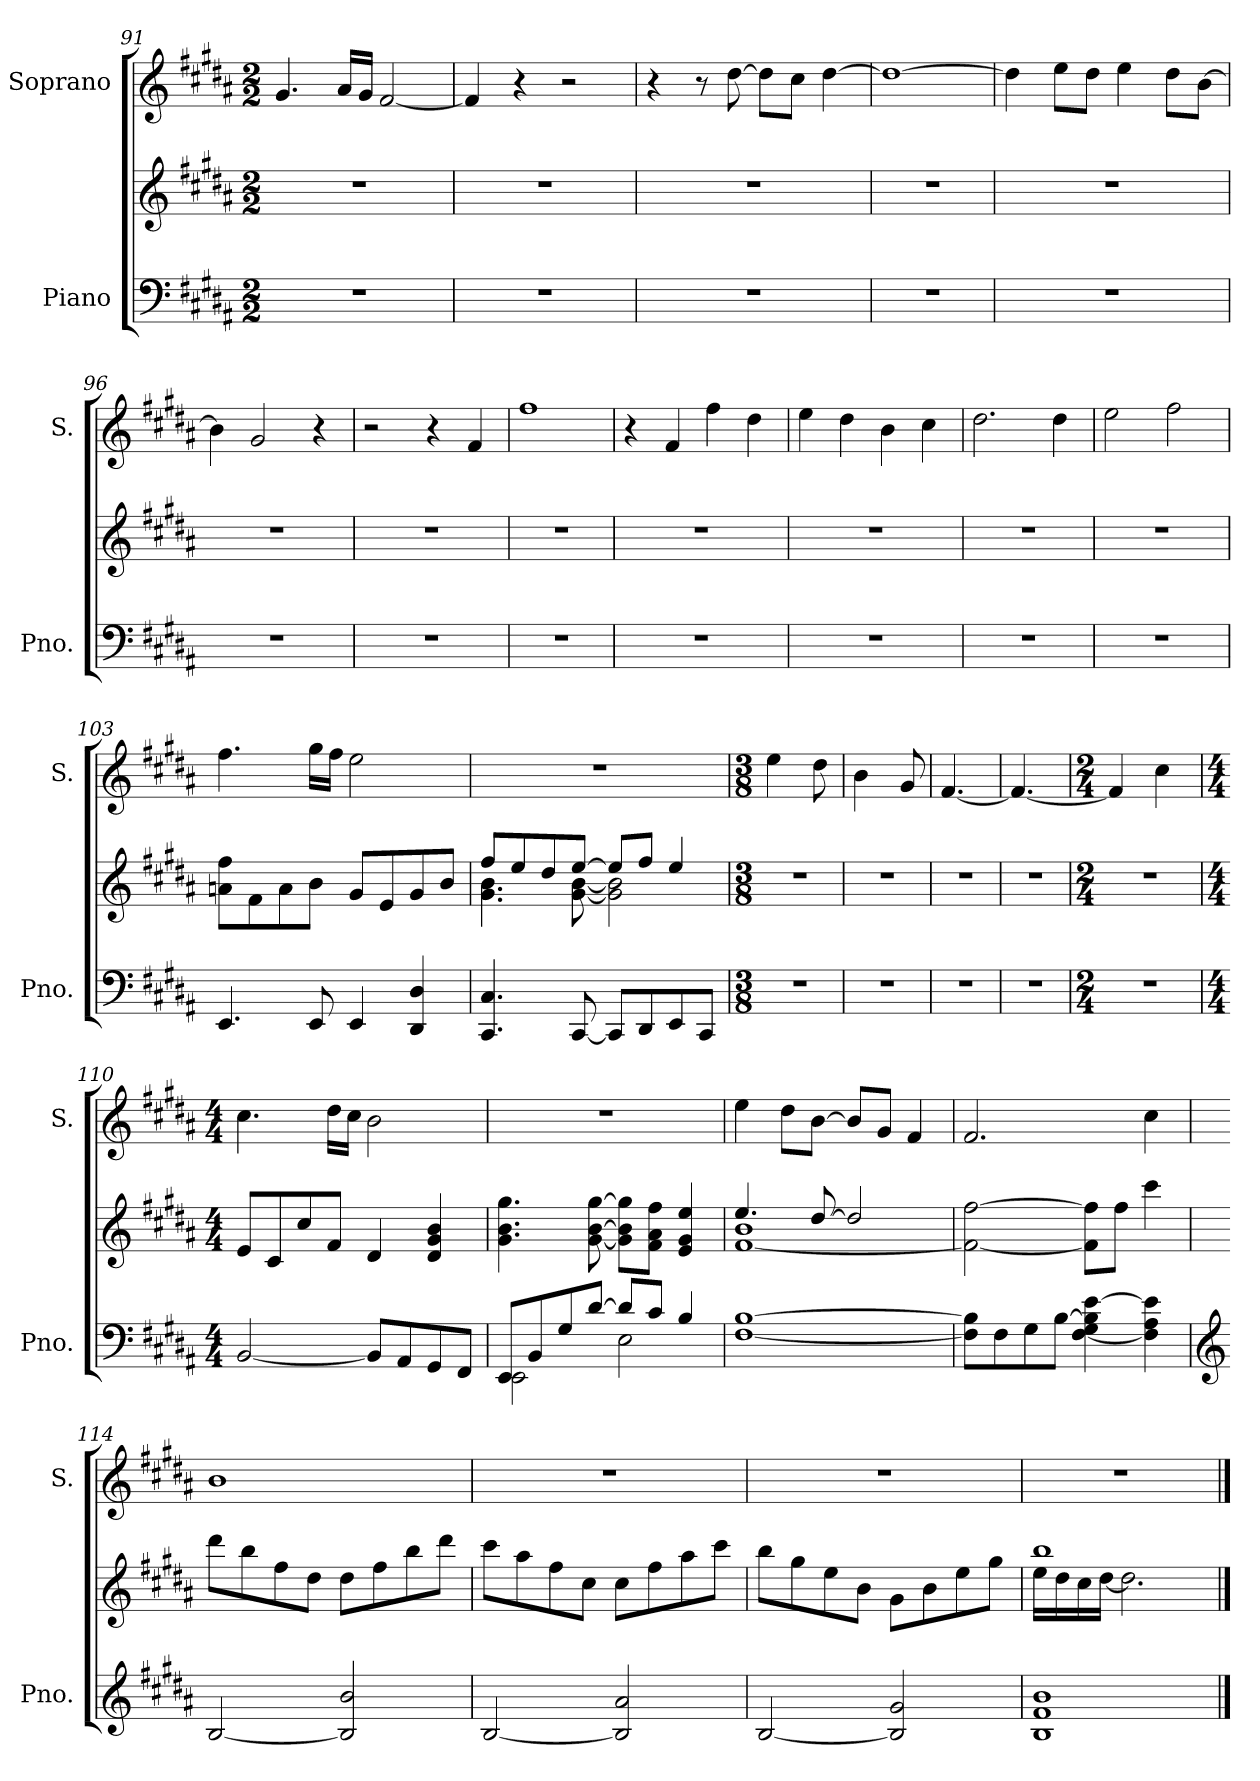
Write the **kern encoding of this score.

**kern	**kern	**kern
*part2	*part2	*part1
*staff3	*staff2	*staff1
*I"Piano	*	*I"Soprano
*I'Pno.	*	*I'S.
*clefF4	*clefG2	*clefG2
*k[f#c#g#d#a#]	*k[f#c#g#d#a#]	*k[f#c#g#d#a#]
*M2/2	*M2/2	*M2/2
=91	=91	=91
1r	1r	4.g#/
.	.	16a#/LL
.	.	16g#/JJ
.	.	[2f#/
=92	=92	=92
1r	1r	4f#/]
.	.	4r
.	.	2r
=93	=93	=93
1r	1r	4r
.	.	8r
.	.	[8dd#\
.	.	8dd#\L]
.	.	8cc#\J
.	.	[4dd#\
=94	=94	=94
1r	1r	1dd#_
=95	=95	=95
1r	1r	4dd#\]
.	.	8ee\L
.	.	8dd#\J
.	.	4ee\
.	.	8dd#\L
.	.	[8b\J
=96	=96	=96
1r	1r	4b\]
.	.	2g#/
.	.	4r
=97	=97	=97
1r	1r	2r
.	.	4r
.	.	4f#/
!!LO:LB:g=z
=98	=98	=98
1r	1r	1ff#
=99	=99	=99
1r	1r	4r
.	.	4f#/
.	.	4ff#\
.	.	4dd#\
=100	=100	=100
1r	1r	4ee\
.	.	4dd#\
.	.	4b\
.	.	4cc#\
=101	=101	=101
1r	1r	2.dd#\
.	.	4dd#\
=102	=102	=102
1r	1r	2ee\
.	.	2ff#\
=103	=103	=103
4.EE/	8an\ 8ff#\L	4.ff#\
.	8f#\	.
.	8a\	.
8EE/	8b\J	16gg#\LL
.	.	16ff#\JJ
4EE/	8g#/L	2ee\
.	8e/	.
4DD#/ 4D#/	8g#/	.
.	8b/J	.
=104	=104	=104
*	*^	*
4.CC#/ 4.C#/	8ff#/L	4.g#\ 4.b\	1r
.	8ee/	.	.
.	8dd#/	.	.
[8CC#/	[8ee/J	[8g#\ [8b\	.
8CC#/L]	8ee/L]	2g#\] 2b\]	.
8DD#/	8ff#/J	.	.
8EE/	4ee/	.	.
8CC#/J	.	.	.
*	*v	*v	*
=105	=105	=105
*M3/8	*M3/8	*M3/8
4.r	4.r	4ee\
.	.	8dd#\
!!LO:LB:g=z
=106	=106	=106
4.r	4.r	4b\
.	.	8g#/
=107	=107	=107
4.r	4.r	[4.f#/
=108	=108	=108
4.r	4.r	4.f#/_
=109	=109	=109
*M2/4	*M2/4	*M2/4
2r	2r	4f#/]
.	.	4cc#\
=110	=110	=110
*M4/4	*M4/4	*M4/4
[2BB/	8e/L	4.cc#\
.	8c#/	.
.	8cc#/	.
.	8f#/J	16dd#\LL
.	.	16cc#\JJ
8BB/L]	4d#/	2b\
8AA#/	.	.
8GG#/	4d#/ 4g#/ 4b/	.
8FF#/J	.	.
=111	=111	=111
*^	*	*
8EE/L	2EE\	4.g#\ 4.b\ 4.gg#\	1r
8BB/	.	.	.
8G#/	.	.	.
[8d#/J	.	[8g#\ [8b\ [8gg#\	.
8d#/L]	2E\	8g#\] 8b\] 8gg#\]L	.
8c#/J	.	8f#\ 8a#\ 8ff#\J	.
4B/	.	4e/ 4g#/ 4ee/	.
*v	*v	*	*
=112	=112	=112
*	*^	*
[1F# [1B	4.ee/	[1f# 1b	4ee\
.	.	.	8dd#\L
.	[8dd#/	.	[8b\J
.	2dd#/]	.	8b/L]
.	.	.	8g#/J
.	.	.	4f#/
*	*v	*v	*
!!LO:LB:g=z
=113	=113	=113
8F#\] 8B\]L	2f#\_ [2ff#\	2.f#/
8F#\	.	.
8G#\	.	.
[8B\J	.	.
[4F#\ 4G#\ 4B\] [4e\	8f#\] 8ff#\]L	.
.	8ff#\J	.
4F#\] 4A#\ 4e\]	4ccc#\	4cc#\
=114	=114	=114
*clefG2	*	*
[2B/	8ddd#\L	1b
.	8bb\	.
.	8ff#\	.
.	8dd#\J	.
2B/] 2b/	8dd#\L	.
.	8ff#\	.
.	8bb\	.
.	8ddd#\J	.
=115	=115	=115
[2B/	8ccc#\L	1r
.	8aa#\	.
.	8ff#\	.
.	8cc#\J	.
2B/] 2a#/	8cc#\L	.
.	8ff#\	.
.	8aa#\	.
.	8ccc#\J	.
=116	=116	=116
[2B/	8bb\L	1r
.	8gg#\	.
.	8ee\	.
.	8b\J	.
2B/] 2g#/	8g#\L	.
.	8b\	.
.	8ee\	.
.	8gg#\J	.
!!LO:PB:g=z
=117	=117	=117
*	*^	*
1B 1f# 1b	1bb	16ee\LL	1r
.	.	16dd#\	.
.	.	16cc#\	.
.	.	[16dd#\JJ	.
.	.	2.dd#\]	.
*	*v	*v	*
==	==	==
*-	*-	*-
